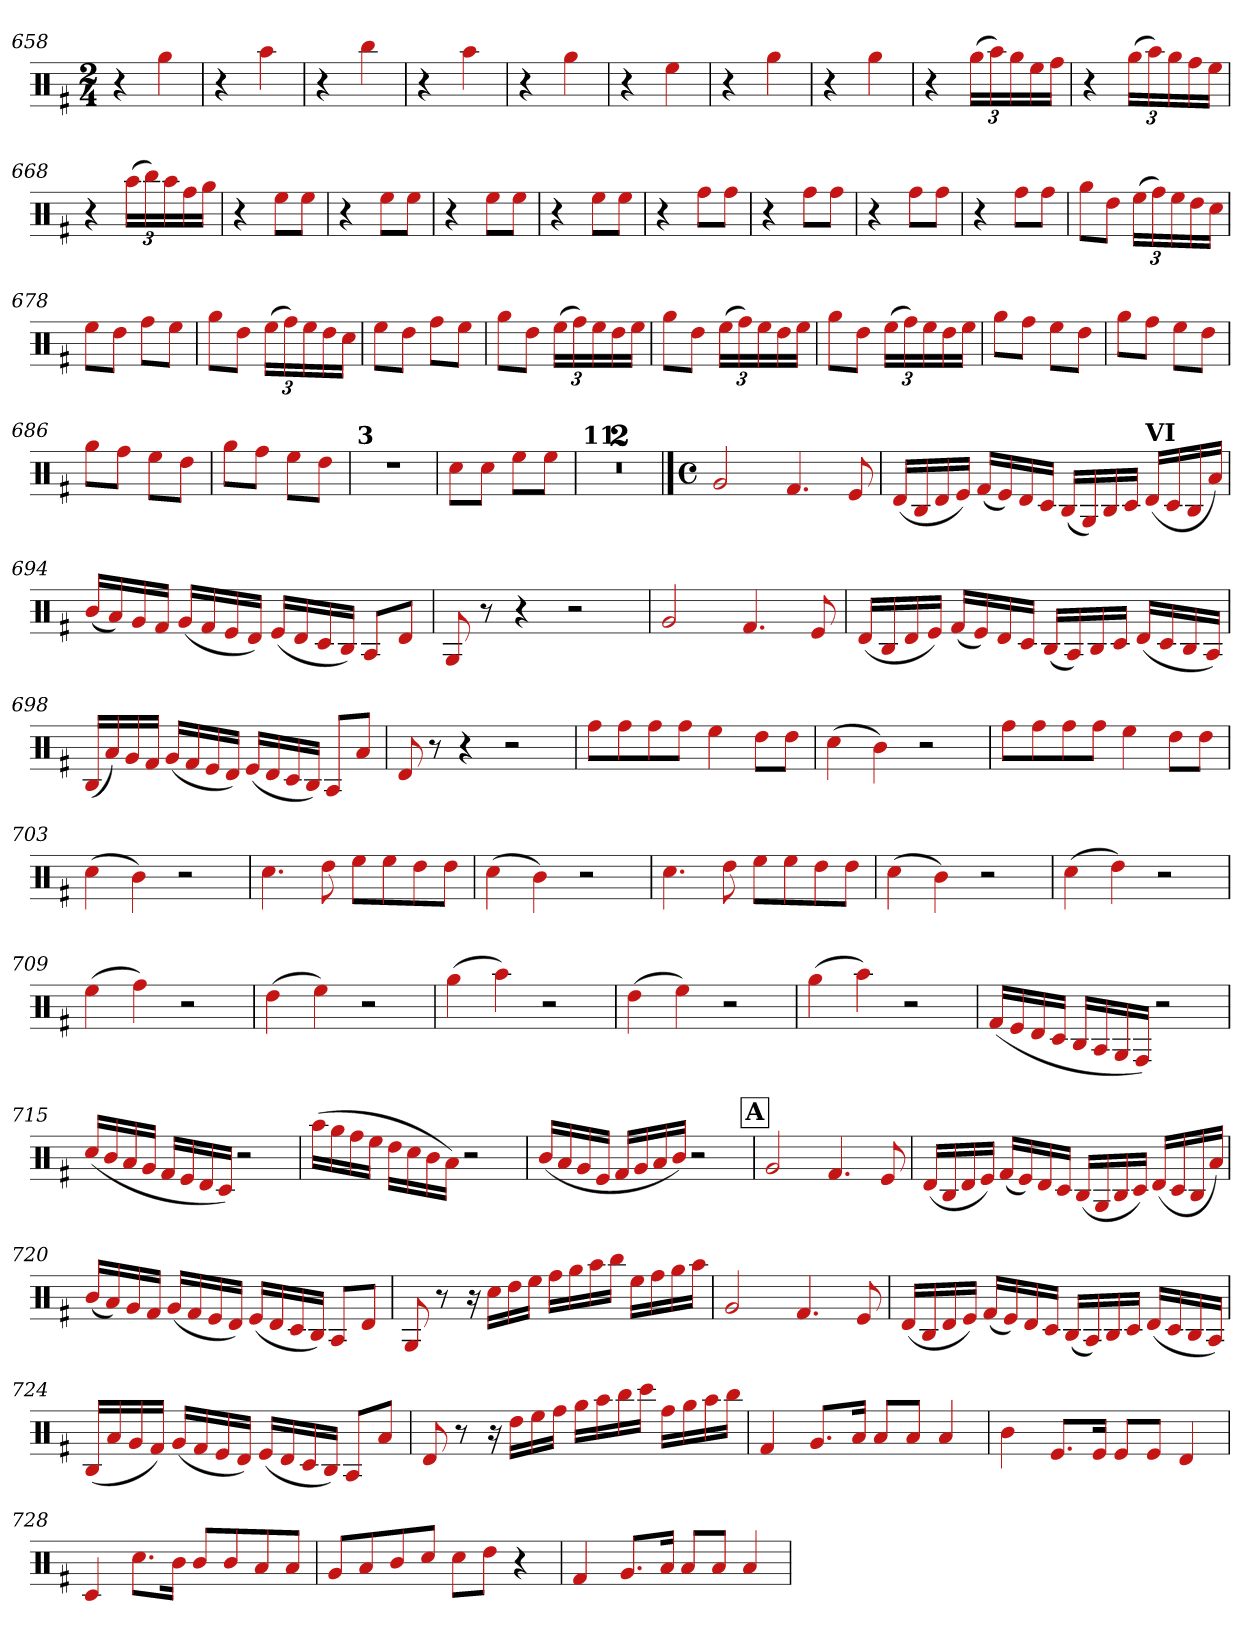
**kern
*part1
*staff1
*clefX
*k[f#]
*M2/4
=658
4r
4gg\
=659
4r
4aa\
=660
4r
4bb\
=661
4r
4aa\
=662
4r
4gg\
=663
4r
4ee\
=664
4r
4gg#X\
=665
4r
4gg#X\
!!LO:LB:g=z
=666
4r
*Xbrackettup
(24ggn\LL
24aa\)
24gg\
16ee\
16ff\JJ
=667
4r
(24gg\LL
24aa\)
24gg\
16ff\
16een\JJ
=668
4r
(24aa\LL
24bb\)
24aa\
16ff\
16gg\JJ
=669
4r
8ee\L
8ee\J
=670
4r
8ee\L
8ee\J
=671
4r
8ee\L
8ee\J
=672
4r
8ee\L
8ee\J
=673
4r
8ff\L
8ff\J
=674
4r
8ff\L
8ff\J
!!LO:LB:g=z
=675
4r
8ff\L
8ff\J
=676
4r
8ff\L
8ff\J
=677
8gg\L
8dd\J
(24ee\LL
24ff\)
24ee\
16dd\
16cc#X\JJ
=678
8ee\L
8dd\J
8ff\L
8ee\J
=679
8gg\L
8dd\J
(24ee\LL
24ff\)
24ee\
16dd\
16cc#X\JJ
=680
8ee\L
8dd\J
8ff\L
8ee\J
=681
8gg\L
8ddn\J
(24ee\LL
24ff\)
24ee\
16dd#X\
16ee\JJ
!!LO:LB:g=z
=682
8gg\L
8ddn\J
(24ee\LL
24ff\)
24ee\
16dd#X\
16ee\JJ
=683
8gg\L
8ddn\J
(24ee\LL
24ff\)
24ee\
16dd#X\
16ee\JJ
=684
8gg\L
8ff\J
8ee\L
8ddn\J
=685
8gg\L
8ff\J
8ee\L
8dd\J
=686
8gg\L
8ff\J
8ee\L
8dd\J
=687
8gg\L
8ff\J
8ee\L
8dd\J
=688
!LO:TX:a:B:t=3
2r
=689
8cc\L
8cc\J
8ee-X\L
8ee\J
!!LO:LB:g=z
=690
!LO:TX:a:B:t=11
2r
=691
2r;<
!!LO:PB:g=z
==692
*M4/4
*met(c)
2g/
4.f/
8e/
=693
(16d/LL
16B/
16d/
16e/JJ)
(16f/LL
16e/)
16d/
16c/JJ
(16B/LL
16G/)
16B/
16c/JJ
!LO:TX:a:B:t=VI
(16d/LL
16c/
16B/
16a/JJ)
=694
(16b/LL
16a/)
16g/
16f/JJ
(16g/LL
16f/
16e/
16d/JJ)
(16e/LL
16d/
16c/
16B/JJ)
8A/L
8d/J
=695
8G/
8r
4r
2r
!!LO:LB:g=z
=696
2g/
4.f/
8e/
=697
(16d/LL
16B/
16d/
16e/JJ)
(16f/LL
16e/)
16d/
16c#X/JJ
(16B/LL
16A#X/)
16B/
16c/JJ
(16d/LL
16c/
16B/
16A/JJ)
=698
(16B/LL
16an/)
16g/
16f/JJ
(16g/LL
16f/
16e/
16d#X/JJ)
(16e/LL
16dn/
16c#X/
16B/JJ)
8A/L
8a/J
=699
8d/
8r
4r
2r
!!LO:LB:g=z
=700
8ff\L
8ff\
8ff\
8ff\J
4ee\
8dd\L
8dd\J
=701
(4cc#X\
4b\)
2r
=702
8ff\L
8ff\
8ff\
8ff\J
4ee\
8dd\L
8dd\J
=703
(4cc#X\
4b\)
2r
=704
4.cc#X\
8dd\
8ee\L
8ee\
8dd\
8dd\J
=705
(4cc#X\
4b\)
2r
=706
4.cc#X\
8dd\
8ee\L
8ee\
8dd\
8dd\J
=707
(4cc#X\
4b\)
2r
!!LO:LB:g=z
=708
(4cc#X\
4dd\)
2r
=709
(4ee#X\
4ff\)
2r
=710
(4dd#X\
4een\)
2r
=711
(4gg#X\
4aa\)
2r
=712
(4dd#X\
4ee\)
2r
=713
(4gg#X\
4aa\)
2r
=714
(16f/LL
16e/
16dn/
16c/JJ
16B/LL
16A/
16Gn/
16F/JJ)
2r
!!LO:LB:g=z
=715
(16cc/LL
16b/
16a/
16g/JJ
16f/LL
16e/
16d/
16c/JJ)
2r
=716
(16aa\LL
16gg\
16ff\
16ee\JJ
16dd\LL
16cc\
16b\
16a\JJ)
2r
=717
(16b/LL
16a/
16g/
16e/JJ
16f/LL
16g/
16a/
16b/JJ)
2r
!!LO:REH:place=s1:a:B:fs=13:t=A
=718
2g/
4.f/
8e/
!!LO:LB:g=z
=719
(16d/LL
16B/
16d/
16e/JJ)
(16f/LL
16e/)
16d/
16c/JJ
(16B/LL
16G/
16B/
16c/JJ)
(16d/LL
16c/
16B/
16a/JJ)
=720
(16b/LL
16a/)
16g/
16f/JJ
(16g/LL
16f/
16e/
16d/JJ)
(16e/LL
16d/
16c/
16B/JJ)
8A/L
8d/J
=721
8G/
8r
16r
16cc\LL
16dd\
16ee\JJ
16ff\LL
16gg\
16aa\
16bb\JJ
16ee\LL
16ff\
16gg\
16aa\JJ
!!LO:LB:g=z
=722
2g/
4.f/
8e/
=723
(16d/LL
16B/
16d/
16e/JJ)
(16f/LL
16e/)
16d/
16c#X/JJ
(16B/LL
16A#X/)
16B/
16c/JJ
(16d/LL
16c/
16B/
16A/JJ)
=724
(16B/LL
16an/
16g/
16f/JJ)
(16g/LL
16f/
16e/
16d#X/JJ)
(16e/LL
16dn/
16c#X/
16B/JJ)
8A/L
8a/J
!!LO:LB:g=z
=725
8d/
8r
16r
16dd\LL
16ee\
16ff\JJ
16gg\LL
16aa\
16bb\
16ccc\JJ
16ff\LL
16gg\
16aa\
16bb\JJ
=726
4f/
8.g/L
16a/Jk
8a/L
8a/J
4a#X/
=727
4b\
8.e/L
16e/Jk
8e/L
8e-X/J
4d#X/
=728
4c/
8.ccn\L
16b\Jk
8b/L
8b-X/
8a/
8a-X/J
!!LO:LB:g=z
=729
8g/L
8an/
8b/
8cc/J
8cc#X\L
8dd\J
4r
=730
4f/
8.g/L
16a/Jk
8a/L
8a/J
4a#X/
=
*-
